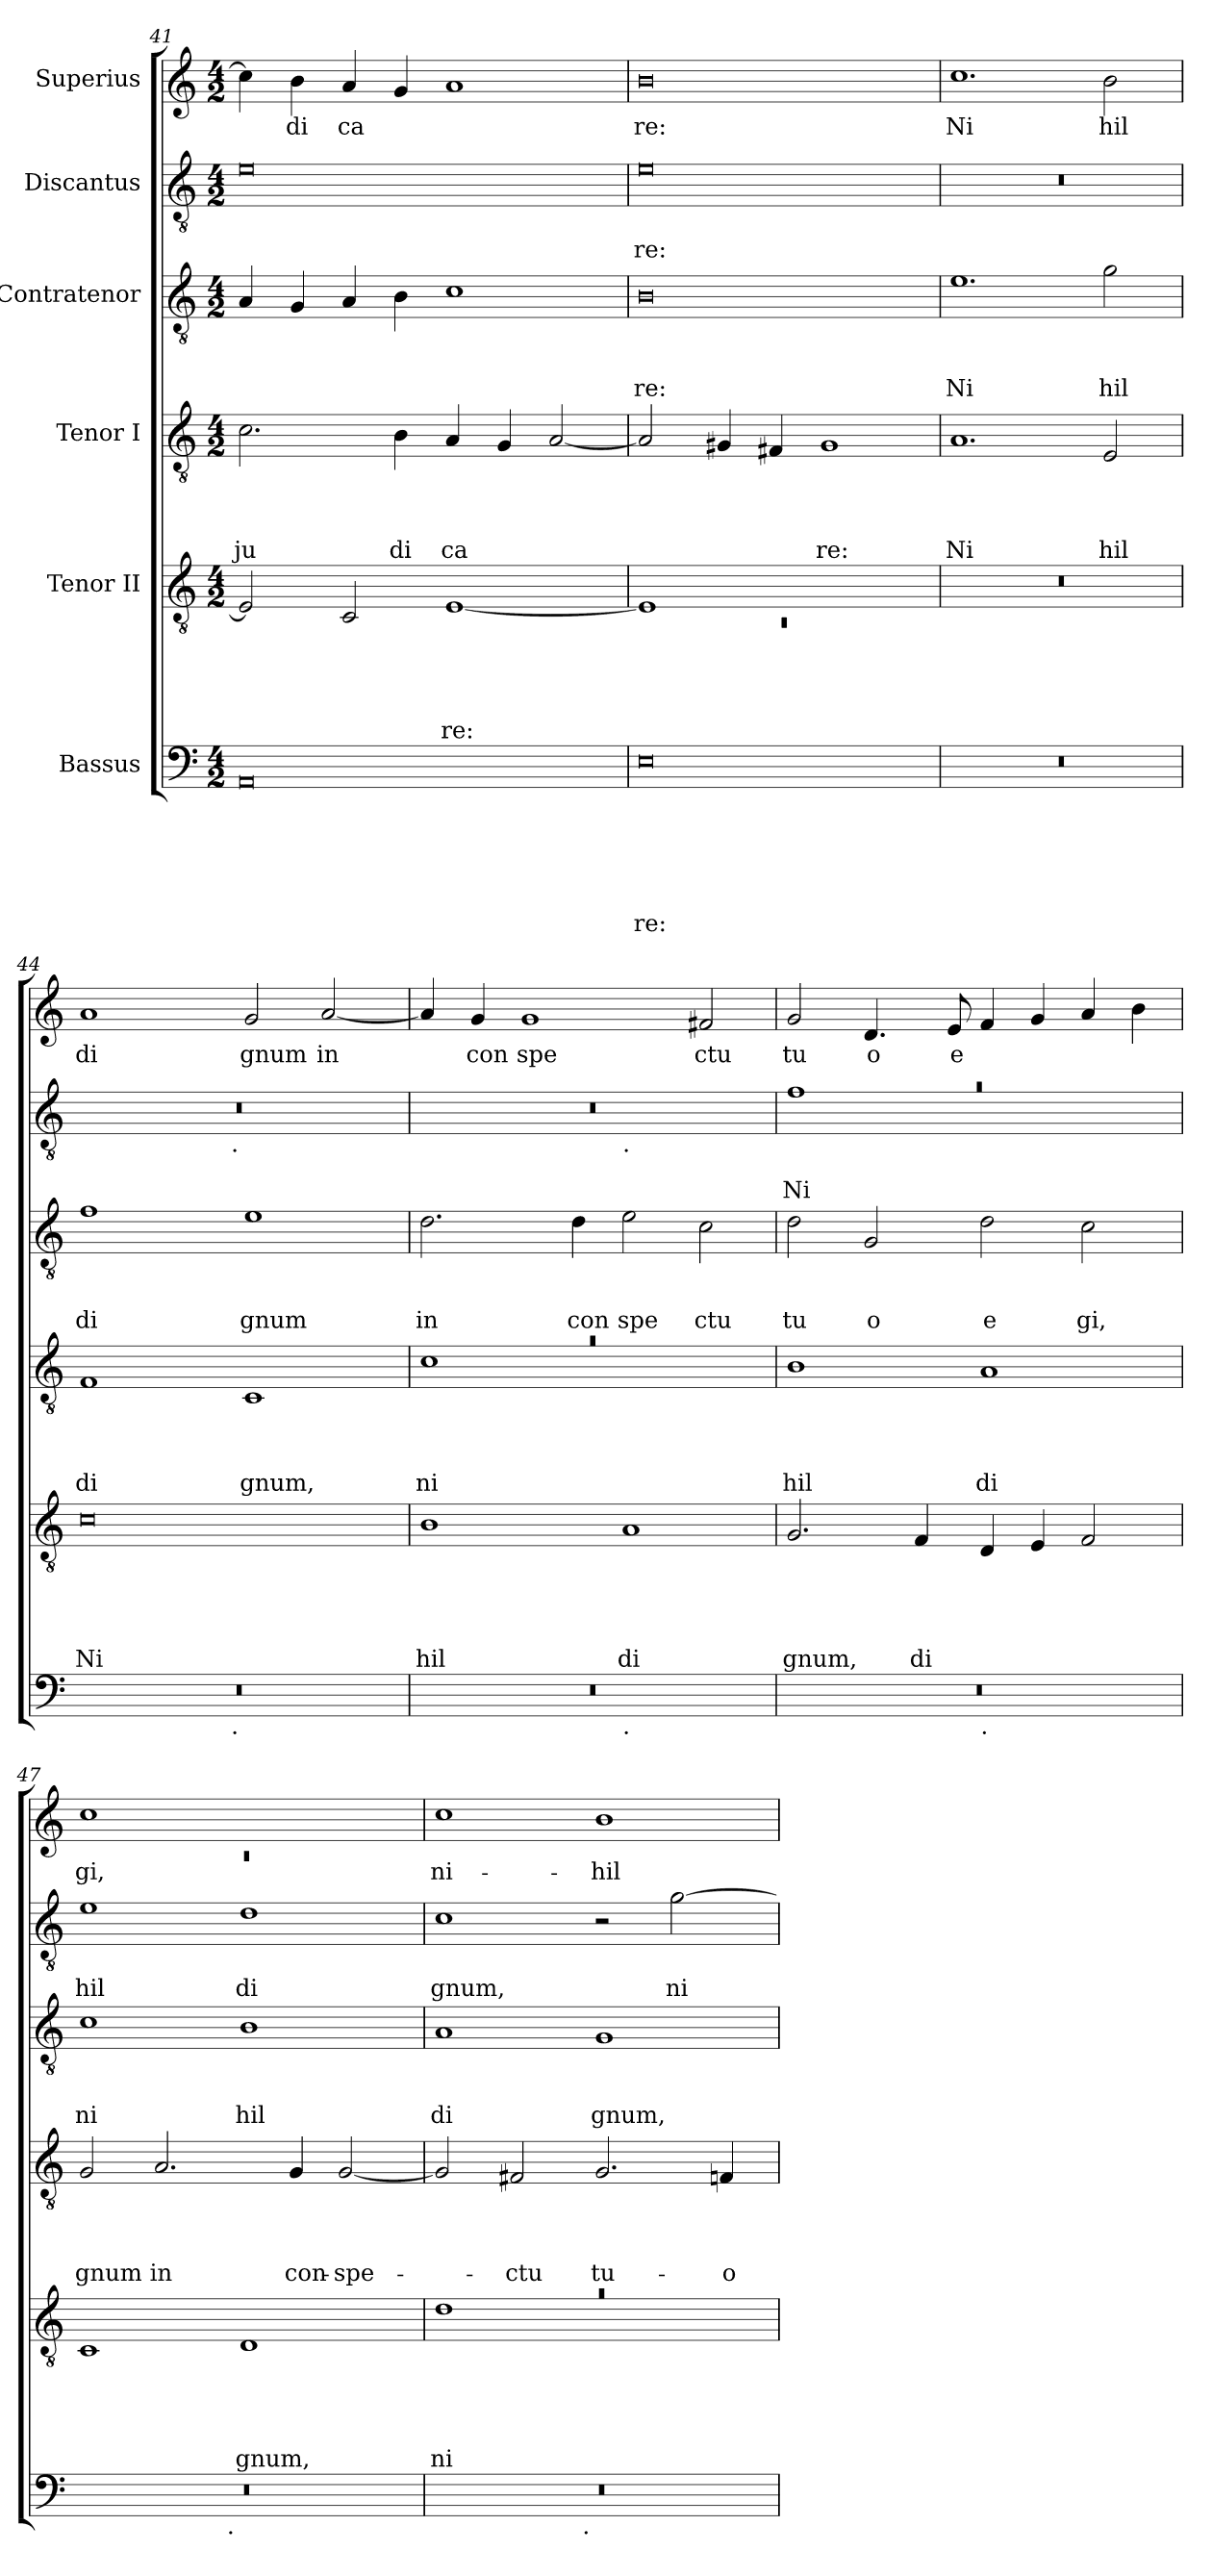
**kern	**text	**text	**text	**text	**text	**text	**kern	**text	**text	**text	**text	**text	**kern	**text	**text	**text	**text	**kern	**text	**text	**text	**kern	**text	**text	**kern	**text
*part6	*part6	*part6	*part6	*part6	*part6	*part6	*part5	*part5	*part5	*part5	*part5	*part5	*part4	*part4	*part4	*part4	*part4	*part3	*part3	*part3	*part3	*part2	*part2	*part2	*part1	*part1
*staff6	*staff6	*staff6	*staff6	*staff6	*staff6	*staff6	*staff5	*staff5	*staff5	*staff5	*staff5	*staff5	*staff4	*staff4	*staff4	*staff4	*staff4	*staff3	*staff3	*staff3	*staff3	*staff2	*staff2	*staff2	*staff1	*staff1
*I"Bassus	*	*	*	*	*	*	*I"Tenor II	*	*	*	*	*	*I"Tenor I	*	*	*	*	*I"Contratenor	*	*	*	*I"Discantus	*	*	*I"Superius	*
*clefF4	*	*	*	*	*	*	*clefGv2	*	*	*	*	*	*clefGv2	*	*	*	*	*clefGv2	*	*	*	*clefGv2	*	*	*clefG2	*
*k[]	*	*	*	*	*	*	*k[]	*	*	*	*	*	*k[]	*	*	*	*	*k[]	*	*	*	*k[]	*	*	*k[]	*
*C:	*	*	*	*	*	*	*C:	*	*	*	*	*	*C:	*	*	*	*	*C:	*	*	*	*C:	*	*	*C:	*
*M4/2	*	*	*	*	*	*	*M4/2	*	*	*	*	*	*M4/2	*	*	*	*	*M4/2	*	*	*	*M4/2	*	*	*M4/2	*
=41	=41	=41	=41	=41	=41	=41	=41	=41	=41	=41	=41	=41	=41	=41	=41	=41	=41	=41	=41	=41	=41	=41	=41	=41	=41	=41
!	!	!	!	!	!	!	!	!	!	!	!	!	!	!	!	!	!LO:LY:b	!	!	!	!	!	!	!	!	!
0AA	.	.	.	.	.	.	2E/]	.	.	.	.	.	2.c\	.	.	.	ju	4A/	.	.	.	0e	.	.	4cc\]	.
!	!	!	!	!	!	!	!	!	!	!	!	!	!	!	!	!	!	!	!	!	!	!	!	!	!	!LO:LY:b
.	.	.	.	.	.	.	.	.	.	.	.	.	.	.	.	.	.	4G/	.	.	.	.	.	.	4b\	di
!	!	!	!	!	!	!	!	!	!	!	!	!	!	!	!	!	!	!	!	!	!	!	!	!	!	!LO:LY:b
.	.	.	.	.	.	.	2C/	.	.	.	.	.	.	.	.	.	.	4A/	.	.	.	.	.	.	4a/	ca
!	!	!	!	!	!	!	!	!	!	!	!	!	!	!	!	!	!LO:LY:b	!	!	!	!	!	!	!	!	!
.	.	.	.	.	.	.	.	.	.	.	.	.	4B\	.	.	.	di	4B\	.	.	.	.	.	.	4g/	.
!	!	!	!	!	!	!	!	!	!	!	!	!LO:LY:b	!	!	!	!	!LO:LY:b	!	!	!	!	!	!	!	!	!
.	.	.	.	.	.	.	[<1E	.	.	.	.	re:	4A/	.	.	.	ca	1c	.	.	.	.	.	.	1a	.
.	.	.	.	.	.	.	.	.	.	.	.	.	4G/	.	.	.	.	.	.	.	.	.	.	.	.	.
.	.	.	.	.	.	.	.	.	.	.	.	.	[<2A/	.	.	.	.	.	.	.	.	.	.	.	.	.
=42!	=42!	=42!	=42!	=42!	=42!	=42!	=42!	=42!	=42!	=42!	=42!	=42!	=42!	=42!	=42!	=42!	=42!	=42!	=42!	=42!	=42!	=42!	=42!	=42!	=42!	=42!
*	*	*	*	*	*	*	*^	*	*	*	*	*	*	*	*	*	*	*	*	*	*	*	*	*	*	*
!	!	!	!	!	!	!LO:LY:b	!	!LO:N:vis=1	!	!	!	!	!	!	!	!	!	!	!	!	!	!LO:LY:b	!	!	!LO:LY:b	!	!LO:LY:b
0E	.	.	.	.	.	-re:	1E]	0rC	.	.	.	.	.	2A/]	.	.	.	.	0B	.	.	re:	0e	.	re:	0b	re:
.	.	.	.	.	.	.	.	.	.	.	.	.	.	4G#X/	.	.	.	.	.	.	.	.	.	.	.	.	.
.	.	.	.	.	.	.	.	.	.	.	.	.	.	4F#X/	.	.	.	.	.	.	.	.	.	.	.	.	.
!	!	!	!	!	!	!	!	!	!	!	!	!	!	!	!	!	!	!LO:LY:b	!	!	!	!	!	!	!	!	!
.	.	.	.	.	.	.	1ryy	.	.	.	.	.	.	1G#	.	.	.	re:	.	.	.	.	.	.	.	.	.
*	*	*	*	*	*	*	*v	*v	*	*	*	*	*	*	*	*	*	*	*	*	*	*	*	*	*	*	*
=43!	=43!	=43!	=43!	=43!	=43!	=43!	=43!	=43!	=43!	=43!	=43!	=43!	=43!	=43!	=43!	=43!	=43!	=43!	=43!	=43!	=43!	=43!	=43!	=43!	=43!	=43!
!	!	!	!	!	!	!	!	!	!	!	!	!	!	!	!	!	!LO:LY:b	!	!	!	!LO:LY:b	!	!	!	!	!LO:LY:b
0r	.	.	.	.	.	.	0r	.	.	.	.	.	1.A	.	.	.	Ni	1.e	.	.	Ni	0r	.	.	1.cc	Ni
!	!	!	!	!	!	!	!	!	!	!	!	!	!	!	!	!	!LO:LY:b	!	!	!	!LO:LY:b	!	!	!	!	!LO:LY:b
.	.	.	.	.	.	.	.	.	.	.	.	.	2E/	.	.	.	hil	2g\	.	.	hil	.	.	.	2b\	hil
=44!	=44!	=44!	=44!	=44!	=44!	=44!	=44!	=44!	=44!	=44!	=44!	=44!	=44!	=44!	=44!	=44!	=44!	=44!	=44!	=44!	=44!	=44!	=44!	=44!	=44!	=44!
!	!	!	!	!	!	!	!	!	!	!	!	!LO:LY:b	!	!	!	!	!LO:LY:b	!	!	!	!LO:LY:b	!	!	!	!	!LO:LY:b
*^	*	*	*	*	*	*	*	*	*	*	*	*	*	*	*	*	*	*	*	*	*	*^	*	*	*	*
0r	2ryy	.	.	.	.	.	.	0c	.	.	.	.	Ni	1F	.	.	.	di	1f	.	.	di	0r	2ryy	.	.	1a	di
.	4...ryy	.	.	.	.	.	.	.	.	.	.	.	.	.	.	.	.	.	.	.	.	.	.	4...ryy	.	.	.	.
!	!	!	!	!	!	!	!	!	!	!	!	!	!	!	!	!	!	!	!	!	!	!	!	!LO:TX:b:t=.	!	!	!	!
!	!LO:TX:b:t=.	!	!	!	!	!	!	!	!	!	!	!	!	!	!	!	!	!	!	!	!	!	!	!	!	!	!	!
.	1ryy	.	.	.	.	.	.	.	.	.	.	.	.	.	.	.	.	.	.	.	.	.	.	1ryy	.	.	.	.
!	!	!	!	!	!	!	!	!	!	!	!	!	!	!	!	!	!	!LO:LY:b	!	!	!	!LO:LY:b	!	!	!	!	!	!LO:LY:b
.	.	.	.	.	.	.	.	.	.	.	.	.	.	1C	.	.	.	gnum,	1e	.	.	gnum	.	.	.	.	2g/	gnum
!	!	!	!	!	!	!	!	!	!	!	!	!	!	!	!	!	!	!	!	!	!	!	!	!	!	!	!	!LO:LY:b
.	.	.	.	.	.	.	.	.	.	.	.	.	.	.	.	.	.	.	.	.	.	.	.	.	.	.	[<2a/	in
.	32ryy	.	.	.	.	.	.	.	.	.	.	.	.	.	.	.	.	.	.	.	.	.	.	32ryy	.	.	.	.
=45!	=45!	=45!	=45!	=45!	=45!	=45!	=45!	=45!	=45!	=45!	=45!	=45!	=45!	=45!	=45!	=45!	=45!	=45!	=45!	=45!	=45!	=45!	=45!	=45!	=45!	=45!	=45!	=45!
!	!	!	!	!	!	!	!	!	!	!	!	!	!LO:LY:b	!LO:N:vis=1	!	!	!	!LO:LY:b	!	!	!	!LO:LY:b	!	!	!	!	!	!
*	*	*	*	*	*	*	*	*	*	*	*	*	*	*^	*	*	*	*	*	*	*	*	*	*	*	*	*	*
0r	1ryy	.	.	.	.	.	.	1B	.	.	.	.	hil	0ra	1c	.	.	.	ni	2.d\	.	.	in	0r	1ryy	.	.	4a/]	.
!	!	!	!	!	!	!	!	!	!	!	!	!	!	!	!	!	!	!	!	!	!	!	!	!	!	!	!	!	!LO:LY:b
.	.	.	.	.	.	.	.	.	.	.	.	.	.	.	.	.	.	.	.	.	.	.	.	.	.	.	.	4g/	con
!	!	!	!	!	!	!	!	!	!	!	!	!	!	!	!	!	!	!	!	!	!	!	!	!	!	!	!	!	!LO:LY:b
.	.	.	.	.	.	.	.	.	.	.	.	.	.	.	.	.	.	.	.	.	.	.	.	.	.	.	.	1g	spe
!	!	!	!	!	!	!	!	!	!	!	!	!	!	!	!	!	!	!	!	!	!	!	!LO:LY:b	!	!	!	!	!	!
.	.	.	.	.	.	.	.	.	.	.	.	.	.	.	.	.	.	.	.	4d\	.	.	con	.	.	.	.	.	.
!	!	!	!	!	!	!	!	!	!	!	!	!	!	!	!	!	!	!	!	!	!	!	!	!	!LO:TX:b:t=.	!	!	!	!
!	!LO:TX:b:t=.	!	!	!	!	!	!	!	!	!	!	!	!	!	!	!	!	!	!	!	!	!	!	!	!	!	!	!	!
!	!	!	!	!	!	!	!	!	!	!	!	!	!LO:LY:b	!	!	!	!	!	!	!	!	!	!LO:LY:b	!	!	!	!	!	!
.	1ryy	.	.	.	.	.	.	1A	.	.	.	.	di	.	1ryy	.	.	.	.	2e\	.	.	spe	.	1ryy	.	.	.	.
!	!	!	!	!	!	!	!	!	!	!	!	!	!	!	!	!	!	!	!	!	!	!	!LO:LY:b	!	!	!	!	!	!LO:LY:b
.	.	.	.	.	.	.	.	.	.	.	.	.	.	.	.	.	.	.	.	2c\	.	.	ctu	.	.	.	.	2f#X/	ctu
*	*	*	*	*	*	*	*	*	*	*	*	*	*	*v	*v	*	*	*	*	*	*	*	*	*	*	*	*	*	*
=46!	=46!	=46!	=46!	=46!	=46!	=46!	=46!	=46!	=46!	=46!	=46!	=46!	=46!	=46!	=46!	=46!	=46!	=46!	=46!	=46!	=46!	=46!	=46!	=46!	=46!	=46!	=46!	=46!
!	!	!	!	!	!	!	!	!	!	!	!	!	!LO:LY:b	!	!	!	!	!LO:LY:b	!	!	!	!LO:LY:b	!LO:N:vis=1	!	!	!LO:LY:b	!	!LO:LY:b
0r	1ryy	.	.	.	.	.	.	2.G/	.	.	.	.	gnum,	1B	.	.	.	hil	2d\	.	.	tu	0ra	1f	.	Ni	2g/	tu
!	!	!	!	!	!	!	!	!	!	!	!	!	!	!	!	!	!	!	!	!	!	!LO:LY:b	!	!	!	!	!	!LO:LY:b
.	.	.	.	.	.	.	.	.	.	.	.	.	.	.	.	.	.	.	2G/	.	.	o	.	.	.	.	4.d/	o
!	!	!	!	!	!	!	!	!	!	!	!	!	!LO:LY:b	!	!	!	!	!	!	!	!	!	!	!	!	!	!	!
.	.	.	.	.	.	.	.	4F/	.	.	.	.	di	.	.	.	.	.	.	.	.	.	.	.	.	.	.	.
!	!	!	!	!	!	!	!	!	!	!	!	!	!	!	!	!	!	!	!	!	!	!	!	!	!	!	!	!LO:LY:b
.	.	.	.	.	.	.	.	.	.	.	.	.	.	.	.	.	.	.	.	.	.	.	.	.	.	.	8e/	e
!	!LO:TX:b:t=.	!	!	!	!	!	!	!	!	!	!	!	!	!	!	!	!	!	!	!	!	!	!	!	!	!	!	!
!	!	!	!	!	!	!	!	!	!	!	!	!	!	!	!	!	!	!LO:LY:b	!	!	!	!LO:LY:b	!	!	!	!	!	!
.	1ryy	.	.	.	.	.	.	4D/	.	.	.	.	.	1A	.	.	.	di	2d\	.	.	e	.	1ryy	.	.	4f/	.
.	.	.	.	.	.	.	.	4E/	.	.	.	.	.	.	.	.	.	.	.	.	.	.	.	.	.	.	4g/	.
!	!	!	!	!	!	!	!	!	!	!	!	!	!	!	!	!	!	!	!	!	!	!LO:LY:b	!	!	!	!	!	!
.	.	.	.	.	.	.	.	2F/	.	.	.	.	.	.	.	.	.	.	2c\	.	.	gi,	.	.	.	.	4a/	.
.	.	.	.	.	.	.	.	.	.	.	.	.	.	.	.	.	.	.	.	.	.	.	.	.	.	.	4b\	.
*	*	*	*	*	*	*	*	*	*	*	*	*	*	*	*	*	*	*	*	*	*	*	*v	*v	*	*	*	*
!!LO:LB:g=z
=47!	=47!	=47!	=47!	=47!	=47!	=47!	=47!	=47!	=47!	=47!	=47!	=47!	=47!	=47!	=47!	=47!	=47!	=47!	=47!	=47!	=47!	=47!	=47!	=47!	=47!	=47!	=47!
*	*	*	*	*	*	*	*	*	*	*	*	*	*	*	*	*	*	*	*	*	*	*	*	*	*	*^	*
!	!	!	!	!	!	!	!	!	!	!	!	!	!	!	!	!	!	!LO:LY:b	!	!	!	!LO:LY:b	!	!	!LO:LY:b	!	!LO:N:vis=1	!LO:LY:b
0r	2ryy	.	.	.	.	.	.	1C	.	.	.	.	.	2G/	.	.	.	gnum	1c	.	.	ni	1e	.	hil	1cc	0rc	gi,
!	!	!	!	!	!	!	!	!	!	!	!	!	!	!	!	!	!	!LO:LY:b	!	!	!	!	!	!	!	!	!	!
.	4...ryy	.	.	.	.	.	.	.	.	.	.	.	.	2.A/	.	.	.	in	.	.	.	.	.	.	.	.	.	.
!	!LO:TX:b:t=.	!	!	!	!	!	!	!	!	!	!	!	!	!	!	!	!	!	!	!	!	!	!	!	!	!	!	!
.	1ryy	.	.	.	.	.	.	.	.	.	.	.	.	.	.	.	.	.	.	.	.	.	.	.	.	.	.	.
!	!	!	!	!	!	!	!	!	!	!	!	!	!LO:LY:b	!	!	!	!	!	!	!	!	!LO:LY:b	!	!	!LO:LY:b	!	!	!
.	.	.	.	.	.	.	.	1D	.	.	.	.	gnum,	.	.	.	.	.	1B	.	.	hil	1d	.	di	1ryy	.	.
!	!	!	!	!	!	!	!	!	!	!	!	!	!	!	!	!	!	!LO:LY:b	!	!	!	!	!	!	!	!	!	!
.	.	.	.	.	.	.	.	.	.	.	.	.	.	4G/	.	.	.	con-	.	.	.	.	.	.	.	.	.	.
!	!	!	!	!	!	!	!	!	!	!	!	!	!	!	!	!	!	!LO:LY:b	!	!	!	!	!	!	!	!	!	!
.	.	.	.	.	.	.	.	.	.	.	.	.	.	[<2G/	.	.	.	-spe-	.	.	.	.	.	.	.	.	.	.
.	32ryy	.	.	.	.	.	.	.	.	.	.	.	.	.	.	.	.	.	.	.	.	.	.	.	.	.	.	.
=48!	=48!	=48!	=48!	=48!	=48!	=48!	=48!	=48!	=48!	=48!	=48!	=48!	=48!	=48!	=48!	=48!	=48!	=48!	=48!	=48!	=48!	=48!	=48!	=48!	=48!	=48!	=48!	=48!
!	!	!	!	!	!	!	!	!LO:N:vis=1	!	!	!	!	!LO:LY:b	!	!	!	!	!	!	!	!	!LO:LY:b	!	!	!LO:LY:b	!	!	!LO:LY:b
*	*	*	*	*	*	*	*	*^	*	*	*	*	*	*	*	*	*	*	*	*	*	*	*	*	*	*v	*v	*
0r	2ryy	.	.	.	.	.	.	0ra	1d	.	.	.	.	ni-	2G/]	.	.	.	.	1A	.	.	di	1c	.	gnum,	1cc	ni-
!	!	!	!	!	!	!	!	!	!	!	!	!	!	!	!	!	!	!	!LO:LY:b	!	!	!	!	!	!	!	!	!
.	4...ryy	.	.	.	.	.	.	.	.	.	.	.	.	.	2F#X/	.	.	.	-ctu	.	.	.	.	.	.	.	.	.
!	!LO:TX:b:t=.	!	!	!	!	!	!	!	!	!	!	!	!	!	!	!	!	!	!	!	!	!	!	!	!	!	!	!
.	1ryy	.	.	.	.	.	.	.	.	.	.	.	.	.	.	.	.	.	.	.	.	.	.	.	.	.	.	.
!	!	!	!	!	!	!	!	!	!	!	!	!	!	!	!	!	!	!	!LO:LY:b	!	!	!	!LO:LY:b	!	!	!	!	!LO:LY:b
.	.	.	.	.	.	.	.	.	1ryy	.	.	.	.	.	2.G/	.	.	.	tu-	1G	.	.	gnum,	2r	.	.	1b	-hil
!	!	!	!	!	!	!	!	!	!	!	!	!	!	!	!	!	!	!	!	!	!	!	!	!	!	!LO:LY:b	!	!
.	.	.	.	.	.	.	.	.	.	.	.	.	.	.	.	.	.	.	.	.	.	.	.	[>2g\	.	ni	.	.
!	!	!	!	!	!	!	!	!	!	!	!	!	!	!	!	!	!	!	!LO:LY:b	!	!	!	!	!	!	!	!	!
.	.	.	.	.	.	.	.	.	.	.	.	.	.	.	4Fn/	.	.	.	-o	.	.	.	.	.	.	.	.	.
.	32ryy	.	.	.	.	.	.	.	.	.	.	.	.	.	.	.	.	.	.	.	.	.	.	.	.	.	.	.
*v	*v	*	*	*	*	*	*	*	*	*	*	*	*	*	*	*	*	*	*	*	*	*	*	*	*	*	*	*
*	*	*	*	*	*	*	*v	*v	*	*	*	*	*	*	*	*	*	*	*	*	*	*	*	*	*	*	*
=!	=!	=!	=!	=!	=!	=!	=!	=!	=!	=!	=!	=!	=!	=!	=!	=!	=!	=!	=!	=!	=!	=!	=!	=!	=!	=!
*-	*-	*-	*-	*-	*-	*-	*-	*-	*-	*-	*-	*-	*-	*-	*-	*-	*-	*-	*-	*-	*-	*-	*-	*-	*-	*-
